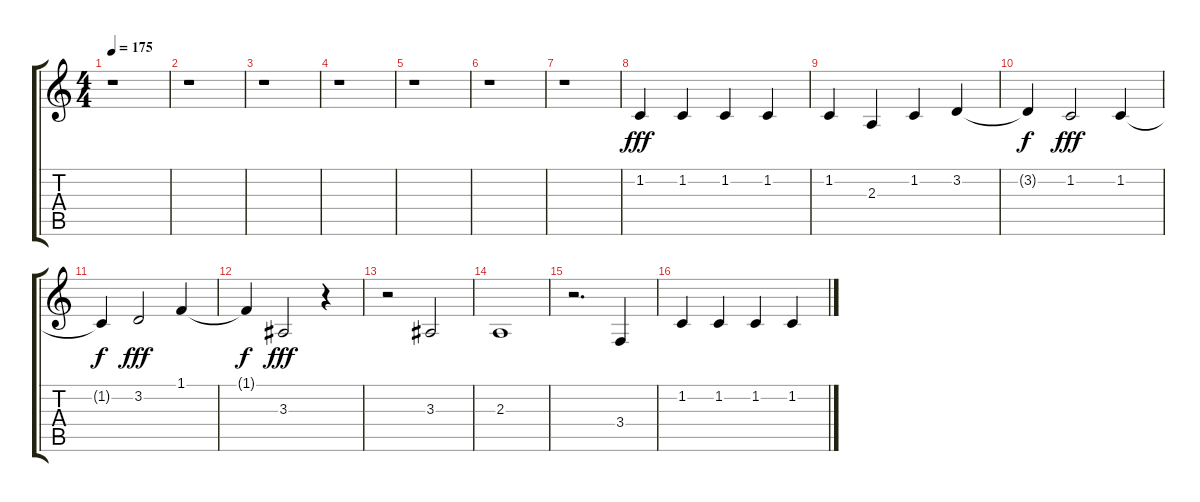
\track "" {instrument lead2sawtooth}
\staff {score tabs}
\tuning (E4 B3 G3 D3 A2 E2) {hide}
\ts (4 4)
\tempo 175
\clef g2
\ks c
r.1{dy fff} |
r.1 |
r.1 |
r.1 |
r.1 |
r.1 |
r.1 |
1.2.4 1.2.4 1.2.4 1.2.4 |
1.2.4 2.3.4 1.2.4 3.2.4 |
3.2{t}.4{dy f} 1.2.2{dy fff} 1.2.4 |
1.2{t}.4{dy f} 3.2.2{dy fff} 1.1.4 |
1.1{t}.4{dy f} 3.3.2{dy fff} r.4 |
r.2 3.3.2 |
2.3.1 |
r.2{d} 3.4.4 |
1.2.4 1.2.4 1.2.4 1.2.4
